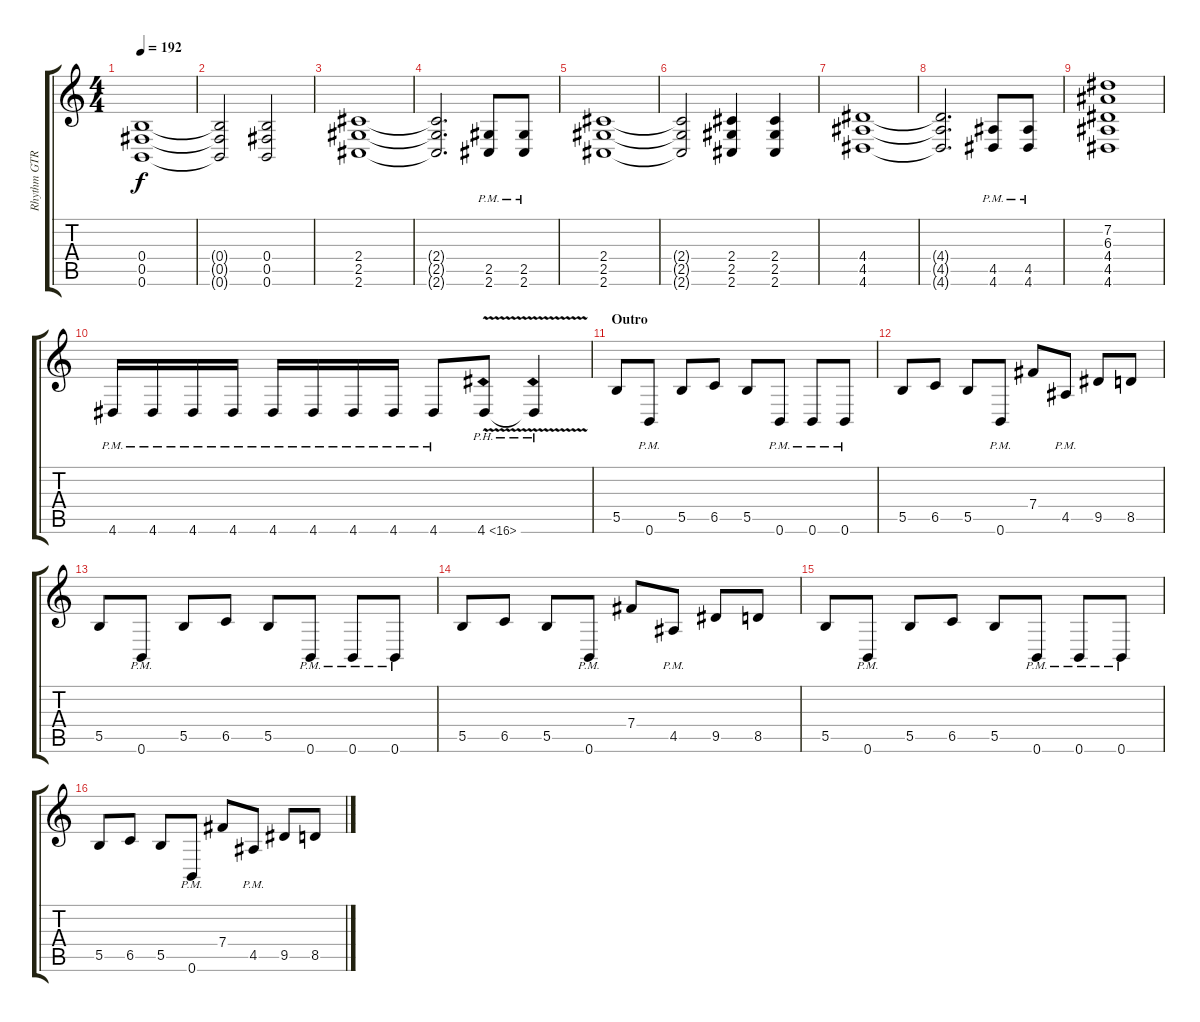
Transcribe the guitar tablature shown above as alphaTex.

\track ("Rhythm GTR 1" "Rhythm GTR") {instrument overdrivenguitar}
\staff {score tabs}
\tuning (Db4 Ab3 E3 B2 Gb2 B1) {hide}
\ts (4 4)
\tempo 192
\clef g2
\ks aminor
(0.4 0.5 0.6).1{dy f} |
(0.4{t} 0.5{t} 0.6{t}).2 (0.4 0.5 0.6).2 |
(2.4 2.5 2.6).1 |
(2.4{t} 2.5{t} 2.6{t}).2{d} (2.5{pm} 2.6{pm}).8 (2.5{pm} 2.6{pm}).8 |
(2.4 2.5 2.6).1 |
(2.4{t} 2.5{t} 2.6{t}).2 (2.4 2.5 2.6).4 (2.4 2.5 2.6).4 |
(4.4 4.5 4.6).1 |
(4.4{t} 4.5{t} 4.6{t}).2{d} (4.5{pm} 4.6{pm}).8 (4.5{pm} 4.6{pm}).8 |
(7.2 6.3 4.4 4.5 4.6).1 |
4.6{pm}.16 4.6{pm}.16 4.6{pm}.16 4.6{pm}.16 4.6{pm}.16 4.6{pm}.16 4.6{pm}.16 4.6{pm}.16 4.6{pm}.8 4.6{ph 12 v}.8 4.6{ph 12 t}.4 |
\section ("" "Outro")
5.5.8 0.6{pm}.8 5.5.8 6.5.8 5.5.8 0.6{pm}.8 0.6{pm}.8 0.6{pm}.8 |
5.5.8 6.5.8 5.5.8 0.6{pm}.8 7.4.8 4.5{pm}.8 9.5.8 8.5.8 |
5.5.8 0.6{pm}.8 5.5.8 6.5.8 5.5.8 0.6{pm}.8 0.6{pm}.8 0.6{pm}.8 |
5.5.8 6.5.8 5.5.8 0.6{pm}.8 7.4.8 4.5{pm}.8 9.5.8 8.5.8 |
5.5.8 0.6{pm}.8 5.5.8 6.5.8 5.5.8 0.6{pm}.8 0.6{pm}.8 0.6{pm}.8 |
5.5.8 6.5.8 5.5.8 0.6{pm}.8 7.4.8 4.5{pm}.8 9.5.8 8.5.8
